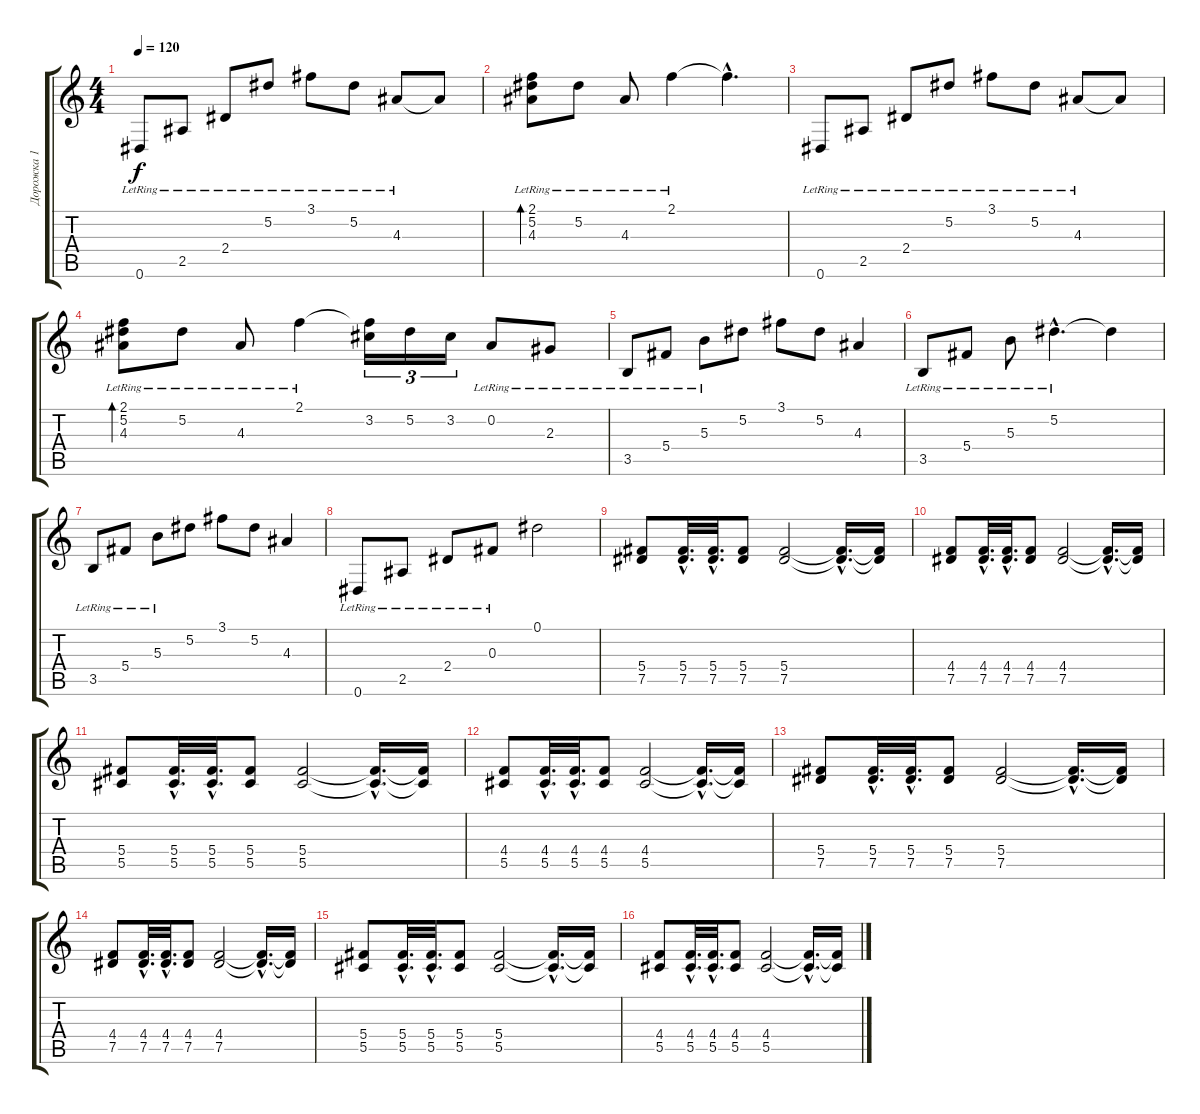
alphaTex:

\track ("Дорожка 1" "Дорожка 1") {instrument distortionguitar}
\staff {score tabs}
\tuning (Eb4 Bb3 Gb3 Db3 Ab2 Eb2) {hide}
\ts (4 4)
\tempo 120
\clef g2
\ks c
0.6{lr}.8{dy f} 2.5{lr}.8 2.4{lr}.8 5.2{lr}.8 3.1{lr}.8 5.2{lr}.8 4.3{lr}.8 4.3{t}.8 |
(2.1{lr} 5.2 4.3{lr}).8{bd 480} 5.2{lr}.8 4.3{lr}.8 2.1{lr}.4 2.1{hac t}.4{d} |
0.6{lr}.8 2.5{lr}.8 2.4{lr}.8 5.2{lr}.8 3.1{lr}.8 5.2{lr}.8 4.3{lr}.8 4.3{t}.8 |
(2.1{lr} 5.2 4.3{lr}).8{bd 480} 5.2{lr}.8 4.3{lr}.8 2.1{lr}.4 (2.1{t} 3.2).16{tu (3 2)} 5.2.16{tu (3 2)} 3.2.16{tu (3 2)} 0.2{lr}.8 2.3{lr}.8 |
3.5{lr}.8 5.4{lr}.8 5.3{lr}.8 5.2.8 3.1.8 5.2.8 4.3.4 |
3.5{lr}.8 5.4{lr}.8 5.3{lr}.8 5.2{hac lr}.4{d} 5.2{t}.4 |
3.5{lr}.8 5.4{lr}.8 5.3{lr}.8 5.2.8 3.1.8 5.2.8 4.3.4 |
0.6{lr}.8 2.5{lr}.8 2.4{lr}.8 0.3{lr}.8 0.1.2 |
(5.4 7.5).8{instrument distortionguitar} (5.4{hac} 7.5{hac}).32{d} (5.4{hac} 7.5{hac}).32{d} (5.4 7.5).8 (5.4 7.5).2 (5.4{hac t} 7.5{hac t}).16{d} (5.4{t} 7.5{t}).16 |
(4.4 7.5).8 (4.4{hac} 7.5{hac}).32{d} (4.4{hac} 7.5{hac}).32{d} (4.4 7.5).8 (4.4 7.5).2 (4.4{hac t} 7.5{hac t}).16{d} (4.4{t} 7.5{t}).16 |
(5.4 5.5).8 (5.4{hac} 5.5{hac}).32{d} (5.4{hac} 5.5{hac}).32{d} (5.4 5.5).8 (5.4 5.5).2 (5.4{hac t} 5.5{hac t}).16{d} (5.4{t} 5.5{t}).16 |
(4.4 5.5).8 (4.4{hac} 5.5{hac}).32{d} (4.4{hac} 5.5{hac}).32{d} (4.4 5.5).8 (4.4 5.5).2 (4.4{hac t} 5.5{hac t}).16{d} (4.4{t} 5.5{t}).16 |
(5.4 7.5).8 (5.4{hac} 7.5{hac}).32{d} (5.4{hac} 7.5{hac}).32{d} (5.4 7.5).8 (5.4 7.5).2 (5.4{hac t} 7.5{hac t}).16{d} (5.4{t} 7.5{t}).16 |
(4.4 7.5).8 (4.4{hac} 7.5{hac}).32{d} (4.4{hac} 7.5{hac}).32{d} (4.4 7.5).8 (4.4 7.5).2 (4.4{hac t} 7.5{hac t}).16{d} (4.4{t} 7.5{t}).16 |
(5.4 5.5).8 (5.4{hac} 5.5{hac}).32{d} (5.4{hac} 5.5{hac}).32{d} (5.4 5.5).8 (5.4 5.5).2 (5.4{hac t} 5.5{hac t}).16{d} (5.4{t} 5.5{t}).16 |
(4.4 5.5).8 (4.4{hac} 5.5{hac}).32{d} (4.4{hac} 5.5{hac}).32{d} (4.4 5.5).8 (4.4 5.5).2 (4.4{hac t} 5.5{hac t}).16{d} (4.4{t} 5.5{t}).16
